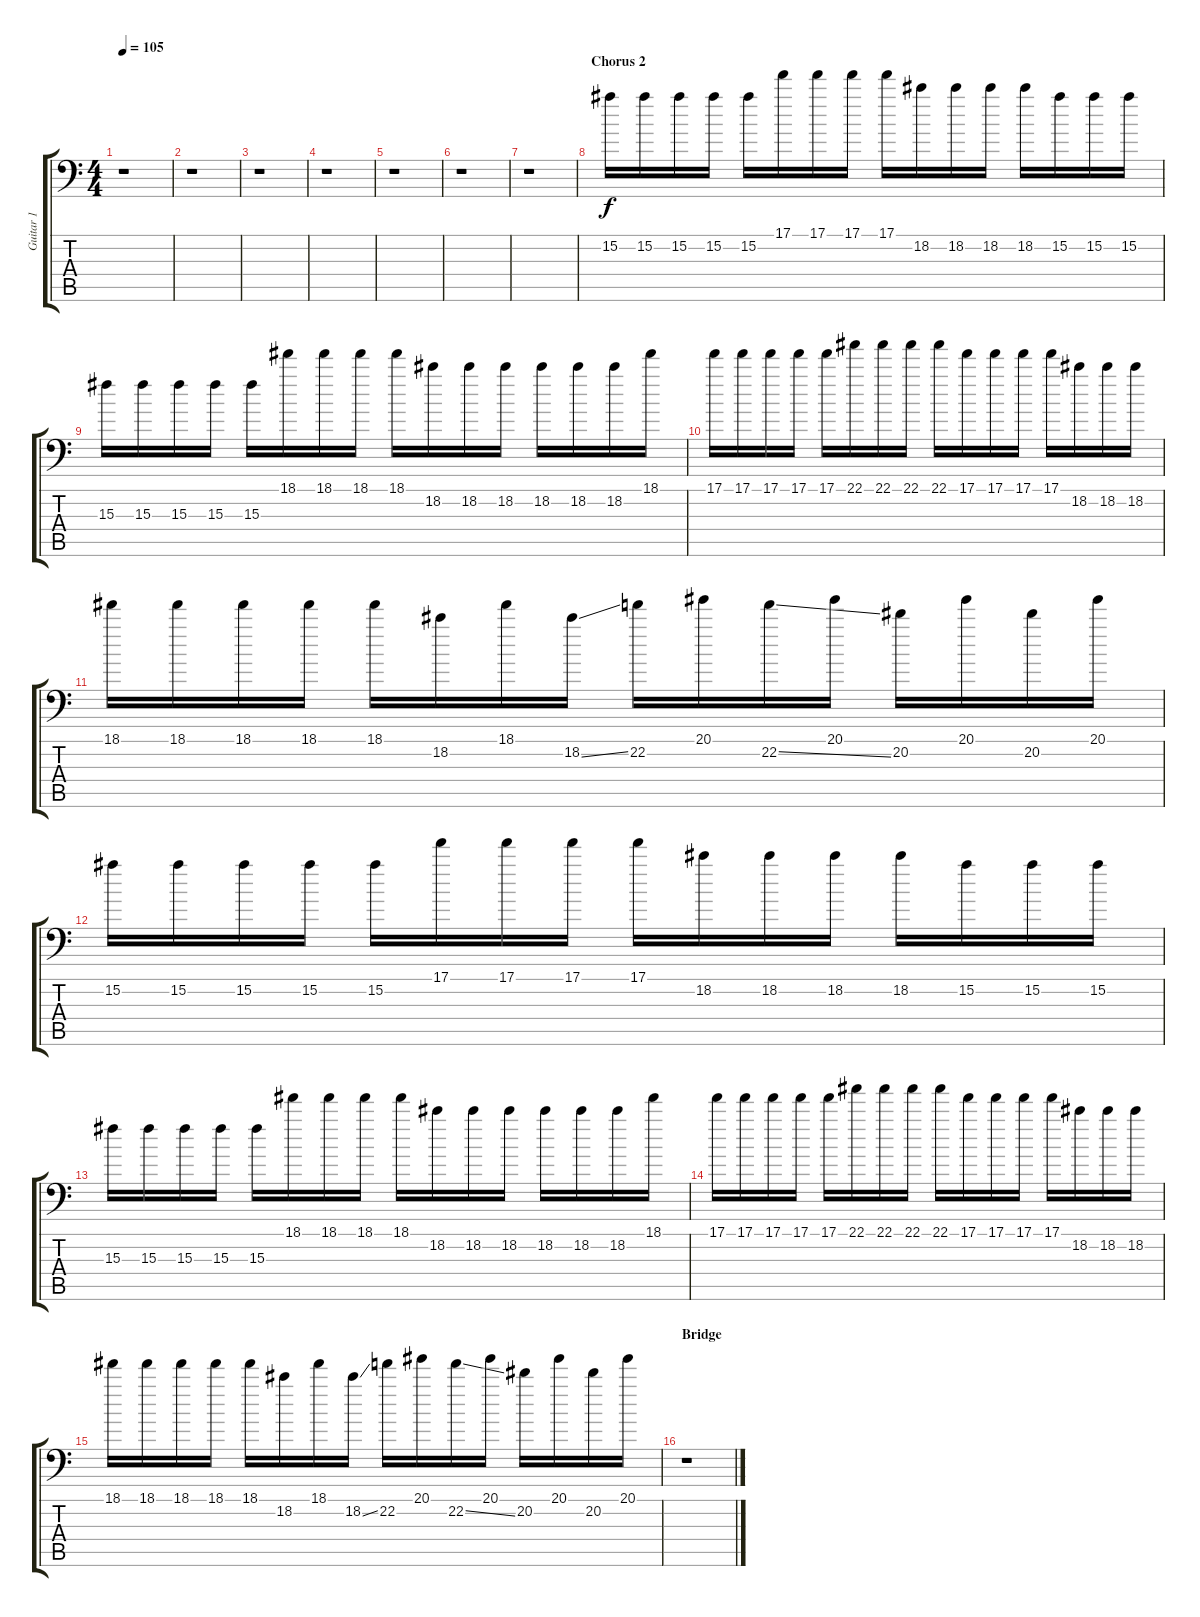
\track ("Guitar 1" "Guitar 1") {instrument overdrivenguitar}
\staff {score tabs}
\tuning (C4 G3 Eb3 Bb2 F2 Bb1) {hide}
\ts (4 4)
\tempo 105
\clef f4
\ks c
r.1{dy f} |
r.1 |
r.1 |
r.1 |
r.1 |
r.1 |
r.1 |
\section ("" "Chorus 2")
15.2.16 15.2.16 15.2.16 15.2.16 15.2.16 17.1.16 17.1.16 17.1.16 17.1.16 18.2.16 18.2.16 18.2.16 18.2.16 15.2.16 15.2.16 15.2.16 |
15.3.16 15.3.16 15.3.16 15.3.16 15.3.16 18.1.16 18.1.16 18.1.16 18.1.16 18.2.16 18.2.16 18.2.16 18.2.16 18.2.16 18.2.16 18.1.16 |
17.1.16 17.1.16 17.1.16 17.1.16 17.1.16 22.1.16 22.1.16 22.1.16 22.1.16 17.1.16 17.1.16 17.1.16 17.1.16 18.2.16 18.2.16 18.2.16 |
18.1.16 18.1.16 18.1.16 18.1.16 18.1.16 18.2.16 18.1.16 18.2{ss}.16 22.2.16 20.1.16 22.2{ss}.16 20.1.16 20.2.16 20.1.16 20.2.16 20.1.16 |
15.2.16 15.2.16 15.2.16 15.2.16 15.2.16 17.1.16 17.1.16 17.1.16 17.1.16 18.2.16 18.2.16 18.2.16 18.2.16 15.2.16 15.2.16 15.2.16 |
15.3.16 15.3.16 15.3.16 15.3.16 15.3.16 18.1.16 18.1.16 18.1.16 18.1.16 18.2.16 18.2.16 18.2.16 18.2.16 18.2.16 18.2.16 18.1.16 |
17.1.16 17.1.16 17.1.16 17.1.16 17.1.16 22.1.16 22.1.16 22.1.16 22.1.16 17.1.16 17.1.16 17.1.16 17.1.16 18.2.16 18.2.16 18.2.16 |
18.1.16 18.1.16 18.1.16 18.1.16 18.1.16 18.2.16 18.1.16 18.2{ss}.16 22.2.16 20.1.16 22.2{ss}.16 20.1.16 20.2.16 20.1.16 20.2.16 20.1.16 |
\section ("" "Bridge")
r.1
